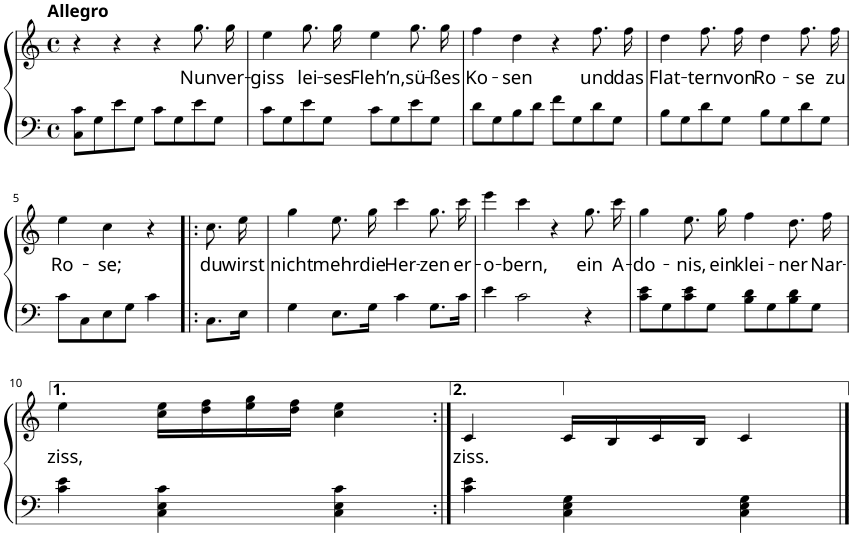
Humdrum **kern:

**kern	**kern	**text
*part1	*part1	*part1
*staff2	*staff1	*staff1
*I"Piano	*	*
*I'Pno.	*	*
*clefF4	*clefG2	*
*k[]	*k[]	*
*M4/4	*M4/4	*
*met(c)	*met(c)	*
=1	=1	=1
!	!LO:TX:a:B:t=Allegro	!
8C\ 8c\L	4r	.
8G\	.	.
8e\	4r	.
8G\J	.	.
8c\L	4r	.
8G\	.	.
!	!	!LO:LY:b
8e\	8.gg\	Nun
8G\J	.	.
!	!	!LO:LY:b
.	16gg\	ver-
=2	=2	=2
!	!	!LO:LY:b
8c\L	4ee\	-giss
8G\	.	.
!	!	!LO:LY:b
8e\	8.gg\	lei-
8G\J	.	.
!	!	!LO:LY:b
.	16gg\	-ses
!	!	!LO:LY:b
8c\L	4ee\	Fleh’n,
8G\	.	.
!	!	!LO:LY:b
8e\	8.gg\	sü-
8G\J	.	.
!	!	!LO:LY:b
.	16gg\	-ßes
=3	=3	=3
!	!	!LO:LY:b
8d\L	4ff\	Ko-
8G\	.	.
!	!	!LO:LY:b
8B\	4dd\	-sen
8d\J	.	.
8f\L	4r	.
8G\	.	.
!	!	!LO:LY:b
8d\	8.ff\	und
8G\J	.	.
!	!	!LO:LY:b
.	16ff\	das
=4	=4	=4
!	!	!LO:LY:b
8B\L	4dd\	Flat-
8G\	.	.
!	!	!LO:LY:b
8d\	8.ff\	-tern
8G\J	.	.
!	!	!LO:LY:b
.	16ff\	von
!	!	!LO:LY:b
8B\L	4dd\	Ro-
8G\	.	.
!	!	!LO:LY:b
8d\	8.ff\	-se
8G\J	.	.
!	!	!LO:LY:b
.	16ff\	zu
!!LO:LB:g=z
=5	=5	=5
!	!	!LO:LY:b
8c\L	4ee\	Ro-
8C\	.	.
!	!	!LO:LY:b
8E\	4cc\	-se;
8G\J	.	.
4c\	4r	.
=6!|:	=6!|:	=6!|:
!	!	!LO:LY:b
8.C\L	8.cc\	du
!	!	!LO:LY:b
16E\Jk	16ee\	wirst
=7	=7	=7
!	!	!LO:LY:b
4G\	4gg\	nicht
!	!	!LO:LY:b
8.E\L	8.ee\	mehr
!	!	!LO:LY:b
16G\Jk	16gg\	die
!	!	!LO:LY:b
4c\	4ccc\	Her-
!	!	!LO:LY:b
8.G\L	8.gg\	-zen
!	!	!LO:LY:b
16c\Jk	16ccc\	er-
=8	=8	=8
!	!	!LO:LY:b
4e\	4eee\	-o-
!	!	!LO:LY:b
2c\	4ccc\	-bern,
.	4r	.
!	!	!LO:LY:b
4r	8.gg\	ein
!	!	!LO:LY:b
.	16ccc\	A-
=9	=9	=9
!	!	!LO:LY:b
8c\ 8e\L	4gg\	-do-
8G\	.	.
!	!	!LO:LY:b
8c\ 8e\	8.ee\	-nis,
8G\J	.	.
!	!	!LO:LY:b
.	16gg\	ein
!	!	!LO:LY:b
8B\ 8d\L	4ff\	klei-
8G\	.	.
!	!	!LO:LY:b
8B\ 8d\	8.dd\	-ner
8G\J	.	.
!	!	!LO:LY:b
.	16ff\	Nar-
!!LO:LB:g=z
=10	=10	=10
!	!	!LO:LY:b
4c\ 4e\	4ee\	-ziss,
4C\ 4E\ 4c\	16cc\ 16ee\LL	.
.	16dd\ 16ff\	.
.	16ee\ 16gg\	.
.	16dd\ 16ff\JJ	.
4C\ 4E\ 4c\	4cc\ 4ee\	.
=11:|!	=11:|!	=11:|!
!	!	!LO:LY:b
4c\ 4e\	4c/	ziss.
4C\ 4E\ 4G\	16c/LL	.
.	16B/	.
.	16c/	.
.	16B/JJ	.
4C\ 4E\ 4G\	4c/	.
==	==	==
*-	*-	*-
